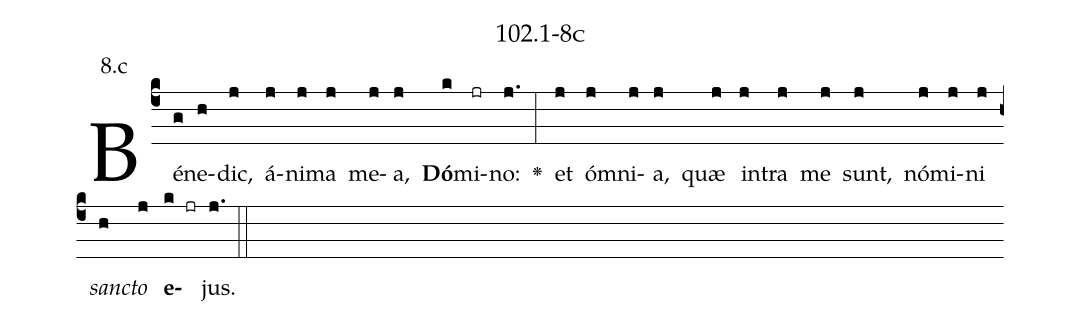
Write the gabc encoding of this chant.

name: 102.1-8c;
annotation: 8.c;
%%
(c4)Bé(g)ne(h)dic,(j) á(j)ni(j)ma(j) me(j)a,(j) <b>Dó</b>(k)mi(jr)no:(j.) <v>\greheightstar</v>(:) et(j) óm(j)ni(j)a,(j) quæ(j) in(j)tra(j) me(j) sunt,(j) nó(j)mi(j)ni(j) <i>sanc</i>(h)<i>to</i>(j) <b>e</b>(k jr)jus.(j.) (::)


%E(j) u(j) o(h) u(j) a(k) e.(j.) (::)
